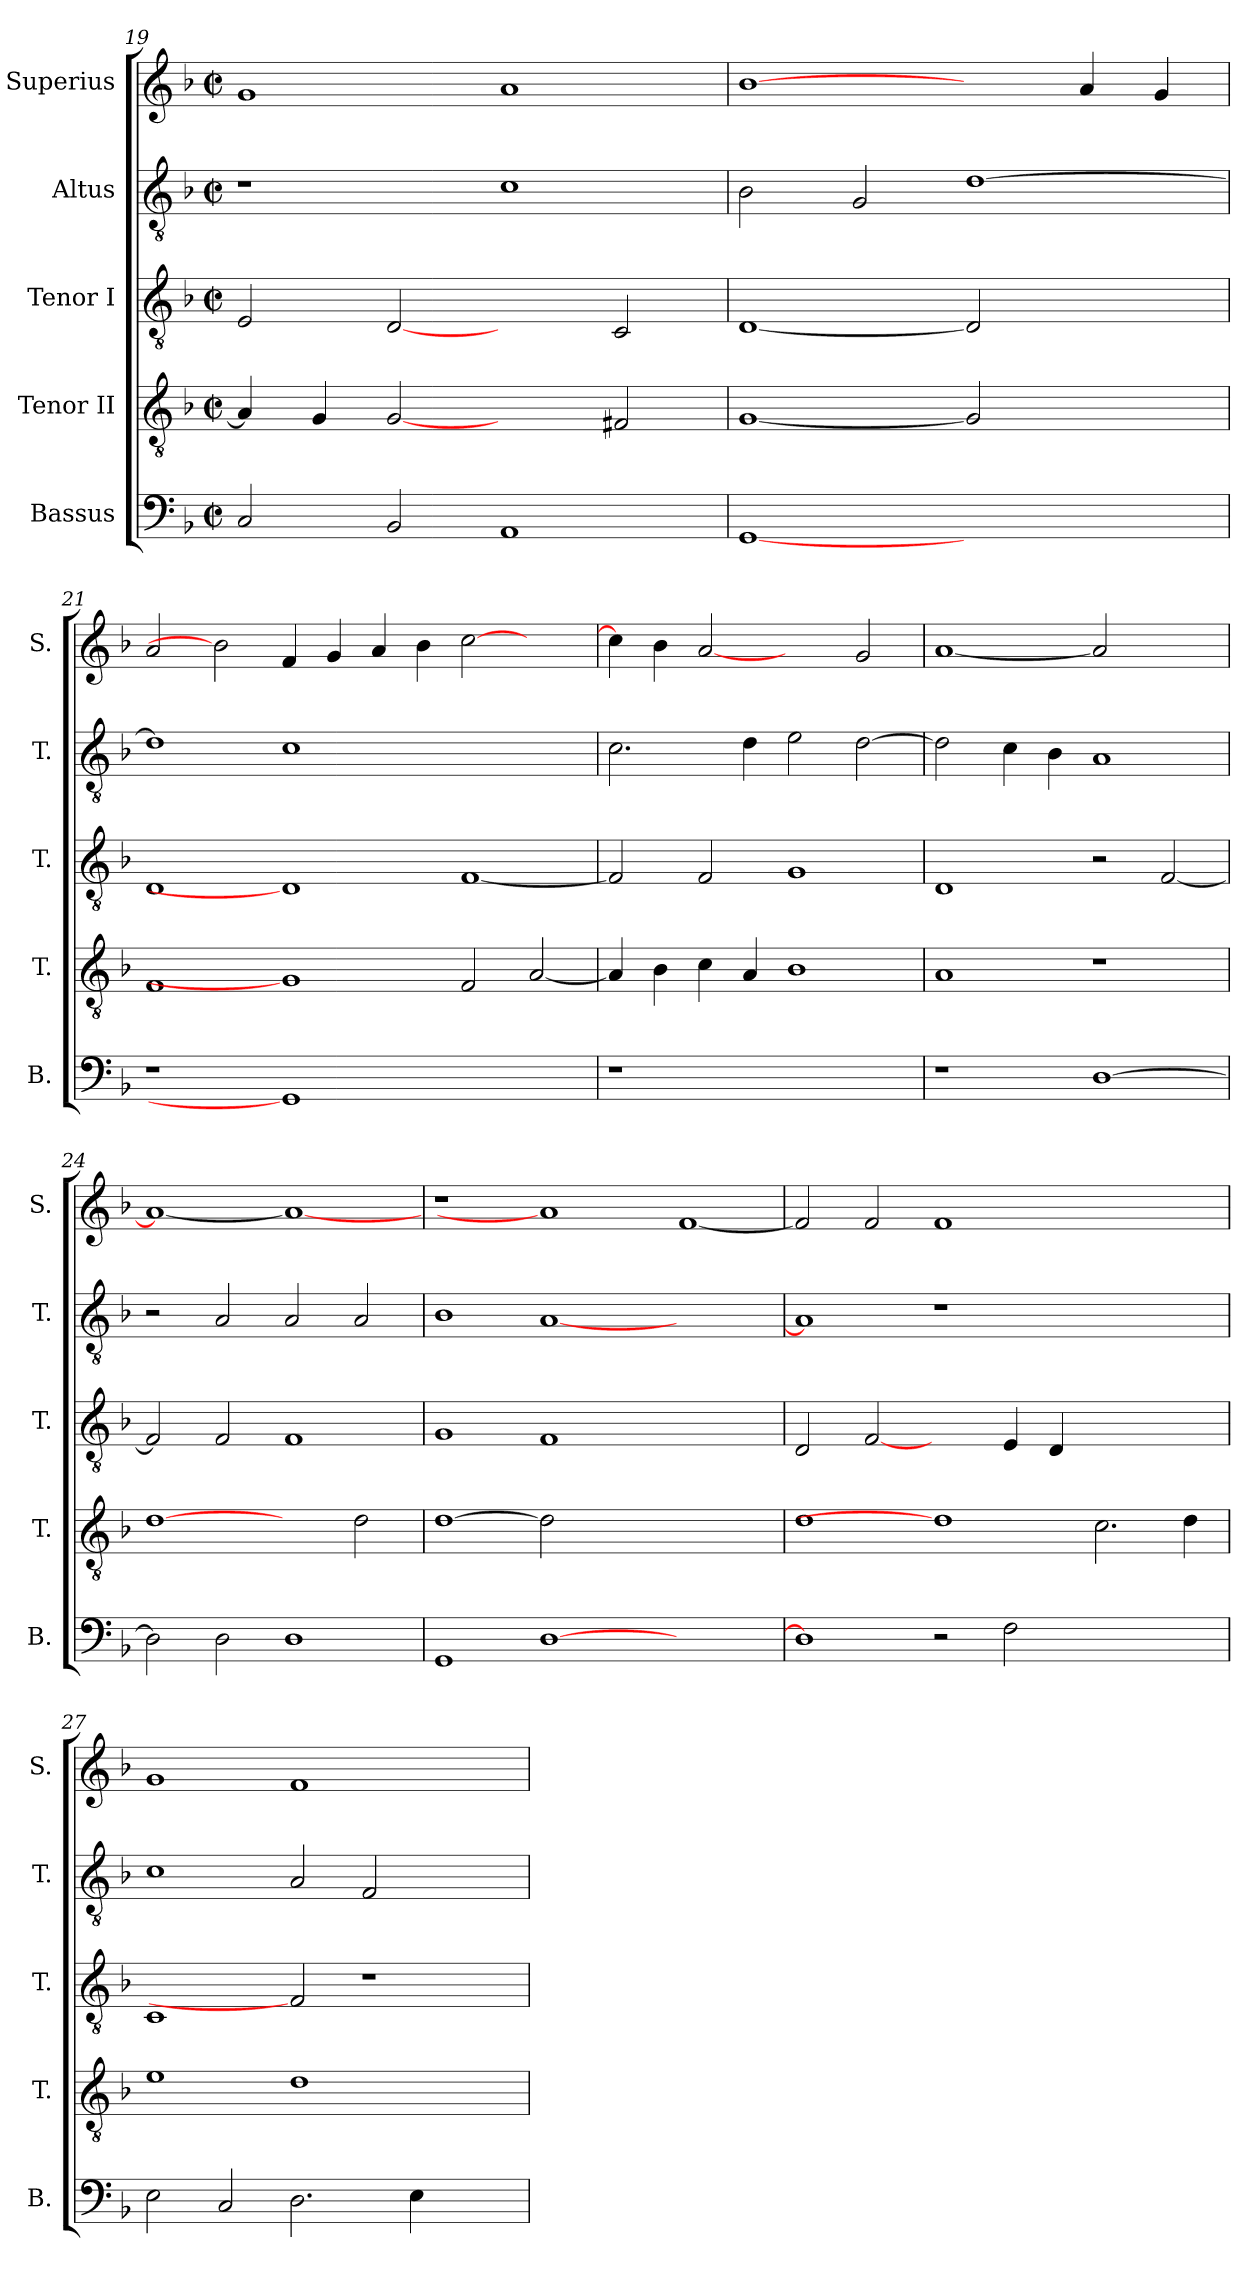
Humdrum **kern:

**kern	**kern	**kern	**kern	**kern
*part5	*part4	*part3	*part2	*part1
*staff5	*staff4	*staff3	*staff2	*staff1
*I"Bassus	*I"Tenor II	*I"Tenor I	*I"Altus	*I"Superius
*I'B.	*I'T.	*I'T.	*I'T.	*I'S.
*clefF4	*clefGv2	*clefGv2	*clefGv2	*clefG2
*	*ITrd7c12	*ITrd7c12	*ITrd7c12	*
*k[b-]	*k[b-]	*k[b-]	*k[b-]	*k[b-]
*F:	*F:	*F:	*F:	*F:
*M2/2	*M2/2	*M2/2	*M2/2	*M2/2
*met(c|)	*met(c|)	*met(c|)	*met(c|)	*met(c|)
=19	=19	=19	=19	=19
2Ci/	4AAi/]	2EEi/	1r	1gi
.	4GGi/	.	.	.
2BB-i/	[2GGi	[2DDi	.	.
1AAi	2ryy	2ryy	1Ci	1ai
.	2FF#Xi/	2CCi/	.	.
=20	=20	=20	=20	=20
[1GGi	[1GGi	[1DDi	2BB-i\	[1b-i
.	.	.	2GGi/	.
1ryy	2GGi]	2DDi]	[>1Di	2ryy
.	2ryy	2ryy	.	4ai/
.	.	.	.	4gi/
!!LO:PB:g=z
=21	=21	=21	=21	=21
!LO:N:vis=1	!	!	!	!
1r	1FFi	1DDi	1Di]	2ai/
.	.	.	.	2b-i]
1GGi]	1GGi]	1DDi]	1Ci	4fi/
.	.	.	.	4gi/
.	.	.	.	4ai/
.	.	.	.	4b-i\
1ryy	2FFi/	[<1FFi	1ryy	[>2cci\
.	[<2AAi/	.	.	2ryy
=22	=22	=22	=22	=22
!LO:N:vis=1	!	!	!	!
1r	4AAi/]	2FFi/]	2.Ci\	4cci\]
.	4BB-i\	.	.	4b-i\
.	4Ci\	2FFi/	.	[2ai
.	4AAi/	.	4Di\	.
1ryy	1BB-i	1GGi	2Ei\	2ryy
.	.	.	[>2Di\	2gi/
=23	=23	=23	=23	=23
1r	1AAi	1DDi	2Di\]	[<1ai
.	.	.	4Ci\	.
.	.	.	4BB-i\	.
[>1Di	1r	2r	1AAi	2ai]
.	.	[<2FFi/	.	2ryy
=24	=24	=24	=24	=24
2Di\]	[1Di	2FFi/]	2r	1ai_<
2Di\	.	2FFi/	2AAi/	.
1Di	2ryy	1FFi	2AAi/	1ai_
.	2Di\	.	2AAi/	.
=25	=25	=25	=25	=25
1GGi	[1Di	1GGi	1BB-i	1r
[>1Di	2Di]	1FFi	[<1AAi	1ai]
.	1.ryy	.	.	.
1ryy	.	1ryy	1ryy	[<1fi
!!LO:LB:g=z
=26	=26	=26	=26	=26
1Di]	1Di	2DDi/	1AAi]	2fi/]
.	.	[2FFi	.	2fi/
2r	1Di]	2ryy	1r	1fi
2Fi\	.	4EEi/	.	.
.	.	4DDi/	.	.
1ryy	2.Ci\	1ryy	1ryy	1ryy
.	4Di\	.	.	.
=27	=27	=27	=27	=27
2Ei\	1Ei	1CCi	1Ci	1gi
2Ci/	.	.	.	.
2.Di\	1Di	2FFi]	2AAi/	1fi
.	.	1r	2FFi/	.
4Ei\	.	.	.	.
2ryy	2ryy	.	2ryy	2ryy
=	=	=	=	=
*-	*-	*-	*-	*-
